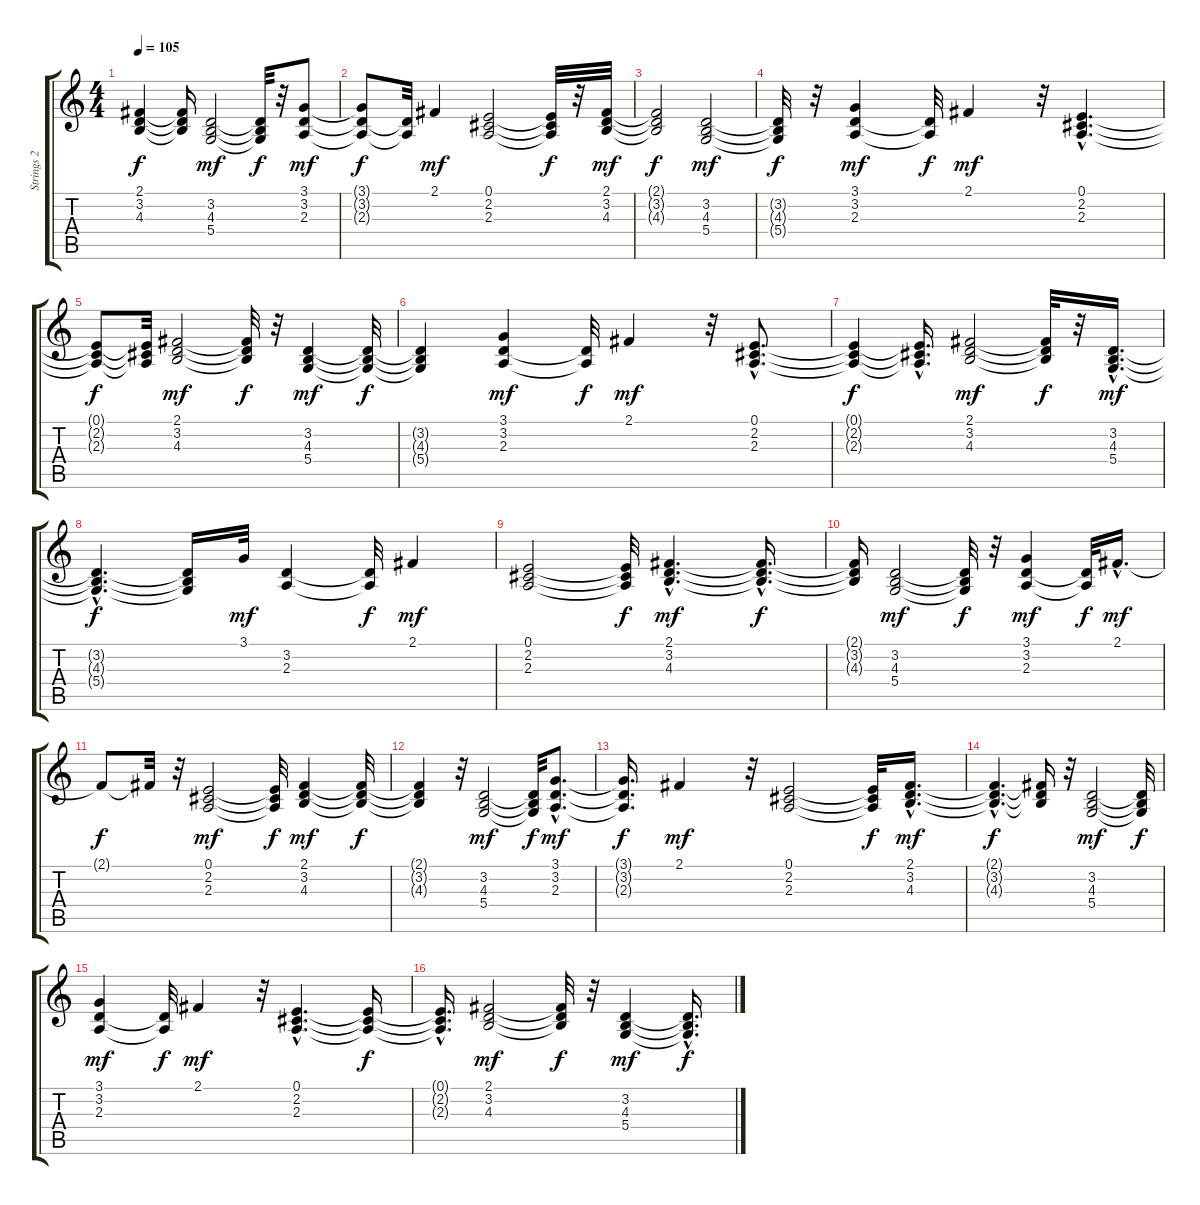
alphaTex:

\track ("Strings 2" "Strings 2") {instrument synthstrings1}
\staff {score tabs}
\tuning (E4 B3 G3 D3 A2 E2) {hide}
\ts (4 4)
\tempo 105
\clef g2
\ks c
(2.1{t} 3.2{t} 4.3{t}).4{dy f} (2.1{t} 3.2{t} 4.3{t}).16 (3.2 4.3 5.4).2{dy mf} (3.2{t} 4.3{t} 5.4{t}).32{dy f} r.32 (3.1 3.2 2.3).8{dy mf} |
(3.1{t} 3.2{t} 2.3{t}).8{dy f} (3.2{t} 2.3{t}).32 2.1.4{dy mf} (0.1 2.2 2.3).2 (0.1{t} 2.2{t} 2.3{t}).32{dy f} r.32 (2.1 3.2 4.3).32{dy mf} |
(2.1{t} 3.2{t} 4.3{t}).2{dy f} (3.2 4.3 5.4).2{dy mf} |
(3.2{t} 4.3{t} 5.4{t}).32{dy f} r.32 (3.1 3.2 2.3).4{dy mf} (3.2{t} 2.3{t}).32{dy f} 2.1.4{dy mf} r.32 (0.1{hac} 2.2{hac} 2.3{hac}).4{d} |
(0.1{t} 2.2{t} 2.3{t}).8{dy f} (0.1{t} 2.2{t} 2.3{t}).32 (2.1 3.2 4.3).2{dy mf} (2.1{t} 3.2{t} 4.3{t}).32{dy f} r.32 (3.2 4.3 5.4).4{dy mf} (3.2{t} 4.3{t} 5.4{t}).32{dy f} |
(3.2{t} 4.3{t} 5.4{t}).4 (3.1 3.2 2.3).4{dy mf} (3.2{t} 2.3{t}).32{dy f} 2.1.4{dy mf} r.32 (0.1{hac} 2.2{hac} 2.3{hac}).8{d} |
(0.1{t} 2.2{t} 2.3{t}).4{dy f} (0.1{hac t} 2.2{hac t} 2.3{hac t}).16{d} (2.1 3.2 4.3).2{dy mf} (2.1{t} 3.2{t} 4.3{t}).32{dy f} r.32 (3.2{hac} 4.3{hac} 5.4{hac}).16{d dy mf} |
(3.2{hac t} 4.3{hac t} 5.4{hac t}).4{d dy f} (3.2{t} 4.3{t} 5.4{t}).16 3.1.32{dy mf} (3.2 2.3).4 (3.2{t} 2.3{t}).32{dy f} 2.1.4{dy mf} |
(0.1 2.2 2.3).2 (0.1{t} 2.2{t} 2.3{t}).32{dy f} (2.1{hac} 3.2{hac} 4.3{hac}).4{d dy mf} (2.1{hac t} 3.2{hac t} 4.3{hac t}).16{d dy f} |
(2.1{t} 3.2{t} 4.3{t}).16 (3.2 4.3 5.4).2{dy mf} (3.2{t} 4.3{t} 5.4{t}).32{dy f} r.32 (3.1 3.2 2.3).4{dy mf} (3.2{t} 2.3{t}).32{dy f} 2.1{hac}.16{d dy mf} |
2.1{t}.8{dy f} 2.1{t}.32 r.32 (0.1 2.2 2.3).2{dy mf} (0.1{t} 2.2{t} 2.3{t}).32{dy f} (2.1 3.2 4.3).4{dy mf} (2.1{t} 3.2{t} 4.3{t}).32{dy f} |
(2.1{t} 3.2{t} 4.3{t}).4 r.32 (3.2 4.3 5.4).2{dy mf} (3.2{t} 4.3{t} 5.4{t}).32{dy f} (3.1{hac} 3.2{hac} 2.3{hac}).8{d dy mf} |
(3.1{t} 3.2{t} 2.3{t}).16{d dy f} 2.1.4{dy mf} r.32 (0.1 2.2 2.3).2 (0.1{t} 2.2{t} 2.3{t}).32{dy f} (2.1{hac} 3.2{hac} 4.3{hac}).16{d dy mf} |
(2.1{hac t} 3.2{hac t} 4.3{hac t}).4{d dy f} (2.1{t} 3.2{t} 4.3{t}).16 r.32 (3.2 4.3 5.4).2{dy mf} (3.2{t} 4.3{t} 5.4{t}).32{dy f} |
(3.1 3.2 2.3).4{dy mf} (3.2{t} 2.3{t}).32{dy f} 2.1.4{dy mf} r.32 (0.1{hac} 2.2{hac} 2.3{hac}).4{d} (0.1{t} 2.2{t} 2.3{t}).16{dy f} |
(0.1{hac t} 2.2{hac t} 2.3{hac t}).16{d} (2.1 3.2 4.3).2{dy mf} (2.1{t} 3.2{t} 4.3{t}).32{dy f} r.32 (3.2 4.3 5.4).4{dy mf} (3.2{hac t} 4.3{hac t} 5.4{hac t}).16{d dy f}
